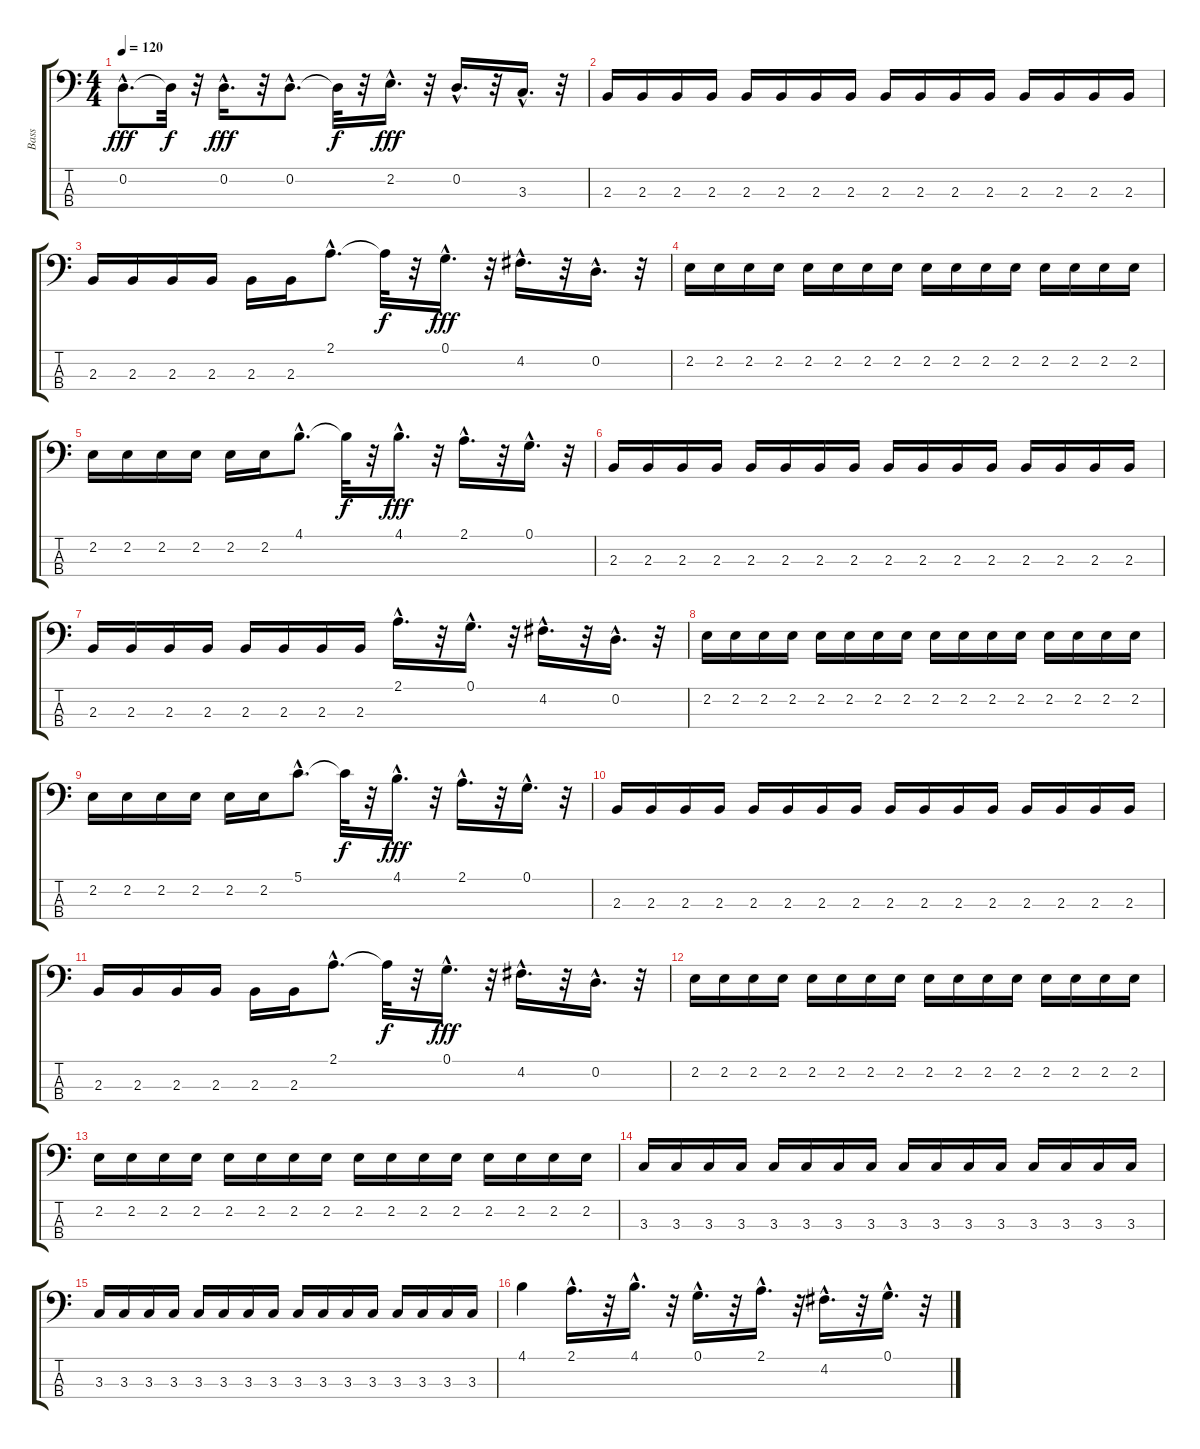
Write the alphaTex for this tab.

\track ("Bass" "Bass") {instrument electricbassfinger}
\staff {score tabs}
\tuning (G2 D2 A1 E1) {hide}
\ts (4 4)
\tempo 120
\clef f4
\ks c
0.2{hac}.8{d dy fff} 0.2{t}.32{dy f} r.32 0.2{hac}.16{d dy fff} r.32 0.2{hac}.8{d} 0.2{t}.32{dy f} r.32 2.2{hac}.16{d dy fff} r.32 0.2{hac}.16{d} r.32 3.3{hac}.16{d} r.32 |
2.3.16 2.3.16 2.3.16 2.3.16 2.3.16 2.3.16 2.3.16 2.3.16 2.3.16 2.3.16 2.3.16 2.3.16 2.3.16 2.3.16 2.3.16 2.3.16 |
2.3.16 2.3.16 2.3.16 2.3.16 2.3.16 2.3.16 2.1{hac}.8{d} 2.1{t}.32{dy f} r.32 0.1{hac}.16{d dy fff} r.32 4.2{hac}.16{d} r.32 0.2{hac}.16{d} r.32 |
2.2.16 2.2.16 2.2.16 2.2.16 2.2.16 2.2.16 2.2.16 2.2.16 2.2.16 2.2.16 2.2.16 2.2.16 2.2.16 2.2.16 2.2.16 2.2.16 |
2.2.16 2.2.16 2.2.16 2.2.16 2.2.16 2.2.16 4.1{hac}.8{d} 4.1{t}.32{dy f} r.32 4.1{hac}.16{d dy fff} r.32 2.1{hac}.16{d} r.32 0.1{hac}.16{d} r.32 |
2.3.16 2.3.16 2.3.16 2.3.16 2.3.16 2.3.16 2.3.16 2.3.16 2.3.16 2.3.16 2.3.16 2.3.16 2.3.16 2.3.16 2.3.16 2.3.16 |
2.3.16 2.3.16 2.3.16 2.3.16 2.3.16 2.3.16 2.3.16 2.3.16 2.1{hac}.16{d} r.32 0.1{hac}.16{d} r.32 4.2{hac}.16{d} r.32 0.2{hac}.16{d} r.32 |
2.2.16 2.2.16 2.2.16 2.2.16 2.2.16 2.2.16 2.2.16 2.2.16 2.2.16 2.2.16 2.2.16 2.2.16 2.2.16 2.2.16 2.2.16 2.2.16 |
2.2.16 2.2.16 2.2.16 2.2.16 2.2.16 2.2.16 5.1{hac}.8{d} 5.1{t}.32{dy f} r.32 4.1{hac}.16{d dy fff} r.32 2.1{hac}.16{d} r.32 0.1{hac}.16{d} r.32 |
2.3.16 2.3.16 2.3.16 2.3.16 2.3.16 2.3.16 2.3.16 2.3.16 2.3.16 2.3.16 2.3.16 2.3.16 2.3.16 2.3.16 2.3.16 2.3.16 |
2.3.16 2.3.16 2.3.16 2.3.16 2.3.16 2.3.16 2.1{hac}.8{d} 2.1{t}.32{dy f} r.32 0.1{hac}.16{d dy fff} r.32 4.2{hac}.16{d} r.32 0.2{hac}.16{d} r.32 |
2.2.16 2.2.16 2.2.16 2.2.16 2.2.16 2.2.16 2.2.16 2.2.16 2.2.16 2.2.16 2.2.16 2.2.16 2.2.16 2.2.16 2.2.16 2.2.16 |
2.2.16 2.2.16 2.2.16 2.2.16 2.2.16 2.2.16 2.2.16 2.2.16 2.2.16 2.2.16 2.2.16 2.2.16 2.2.16 2.2.16 2.2.16 2.2.16 |
3.3.16 3.3.16 3.3.16 3.3.16 3.3.16 3.3.16 3.3.16 3.3.16 3.3.16 3.3.16 3.3.16 3.3.16 3.3.16 3.3.16 3.3.16 3.3.16 |
3.3.16 3.3.16 3.3.16 3.3.16 3.3.16 3.3.16 3.3.16 3.3.16 3.3.16 3.3.16 3.3.16 3.3.16 3.3.16 3.3.16 3.3.16 3.3.16 |
4.1.4 2.1{hac}.16{d} r.32 4.1{hac}.16{d} r.32 0.1{hac}.16{d} r.32 2.1{hac}.16{d} r.32 4.2{hac}.16{d} r.32 0.1{hac}.16{d} r.32
